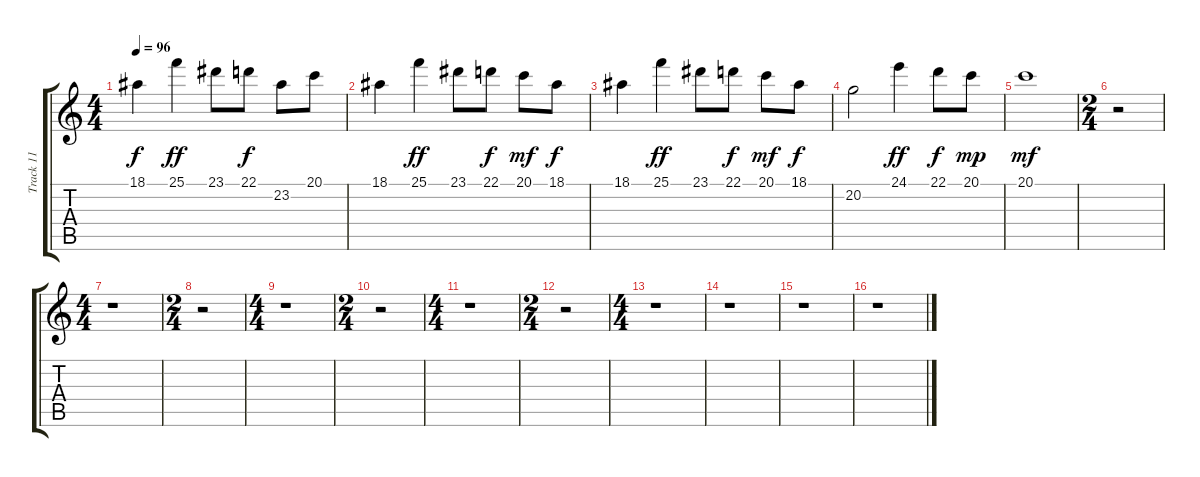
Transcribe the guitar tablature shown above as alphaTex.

\track ("Track 11" "Track 11") {instrument acousticgrandpiano}
\staff {score tabs}
\tuning (E4 B3 G3 D3 A2 E2) {hide}
\ts (4 4)
\tempo 96
\clef g2
\ks c
18.1.4{dy f} 25.1.4{dy ff} 23.1.8 22.1.8{dy f} 23.2.8 20.1.8 |
18.1.4 25.1.4{dy ff} 23.1.8 22.1.8{dy f} 20.1.8{dy mf} 18.1.8{dy f} |
18.1.4 25.1.4{dy ff} 23.1.8 22.1.8{dy f} 20.1.8{dy mf} 18.1.8{dy f} |
20.2.2 24.1.4{dy ff} 22.1.8{dy f} 20.1.8{dy mp} |
20.1.1{dy mf} |
\ts (2 4)
r.2 |
\ts (4 4)
r.1 |
\ts (2 4)
r.2 |
\ts (4 4)
r.1 |
\ts (2 4)
r.2 |
\ts (4 4)
r.1 |
\ts (2 4)
r.2 |
\ts (4 4)
r.1 |
r.1 |
r.1 |
r.1
